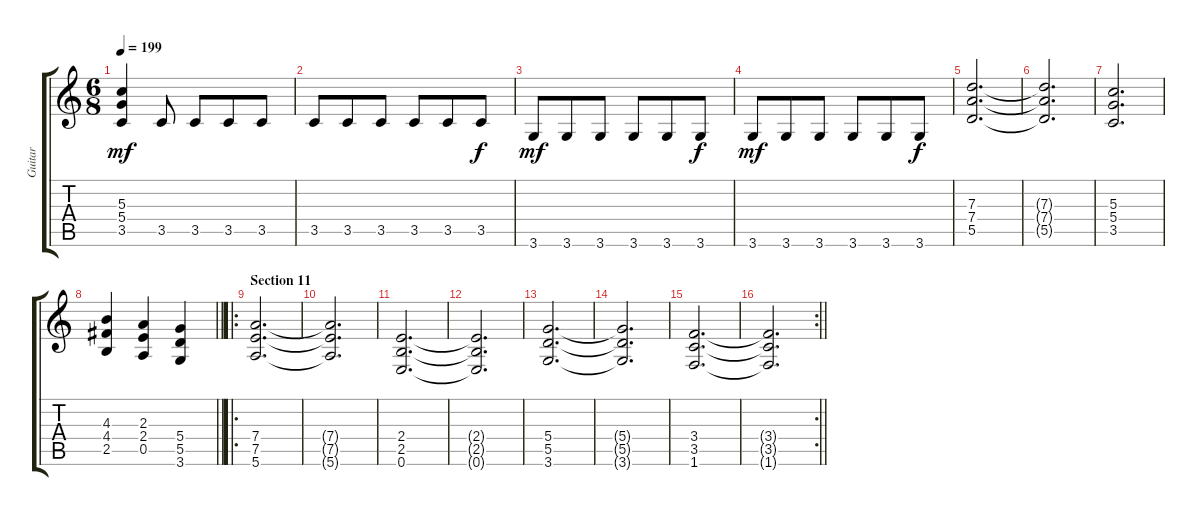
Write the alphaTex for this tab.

\track ("Guitar" "Guitar") {instrument overdrivenguitar}
\staff {score tabs}
\tuning (E4 B3 G3 D3 A2 E2) {hide}
\ts (6 8)
\tempo 199
\clef g2
\ks c
(5.3 5.4 3.5).4{dy mf} 3.5.8 3.5.8 3.5.8 3.5.8 |
3.5.8 3.5.8 3.5.8 3.5.8 3.5.8 3.5.8{dy f} |
3.6.8{dy mf} 3.6.8 3.6.8 3.6.8 3.6.8 3.6.8{dy f} |
3.6.8{dy mf} 3.6.8 3.6.8 3.6.8 3.6.8 3.6.8{dy f} |
(7.3 7.4 5.5).2{d} |
(7.3{t} 7.4{t} 5.5{t}).2{d} |
(5.3 5.4 3.5).2{d} |
\barLineRight lightlight
(4.3 4.4 2.5).4 (2.3 2.4 0.5).4 (5.4 5.5 3.6).4 |
\ro
\section ("" "Section 11")
(7.4 7.5 5.6).2{d} |
(7.4{t} 7.5{t} 5.6{t}).2{d} |
(2.4 2.5 0.6).2{d} |
(2.4{t} 2.5{t} 0.6{t}).2{d} |
(5.4 5.5 3.6).2{d} |
(5.4{t} 5.5{t} 3.6{t}).2{d} |
(3.4 3.5 1.6).2{d} |
\rc 2
\barLineRight lightlight
(3.4{t} 3.5{t} 1.6{t}).2{d}
